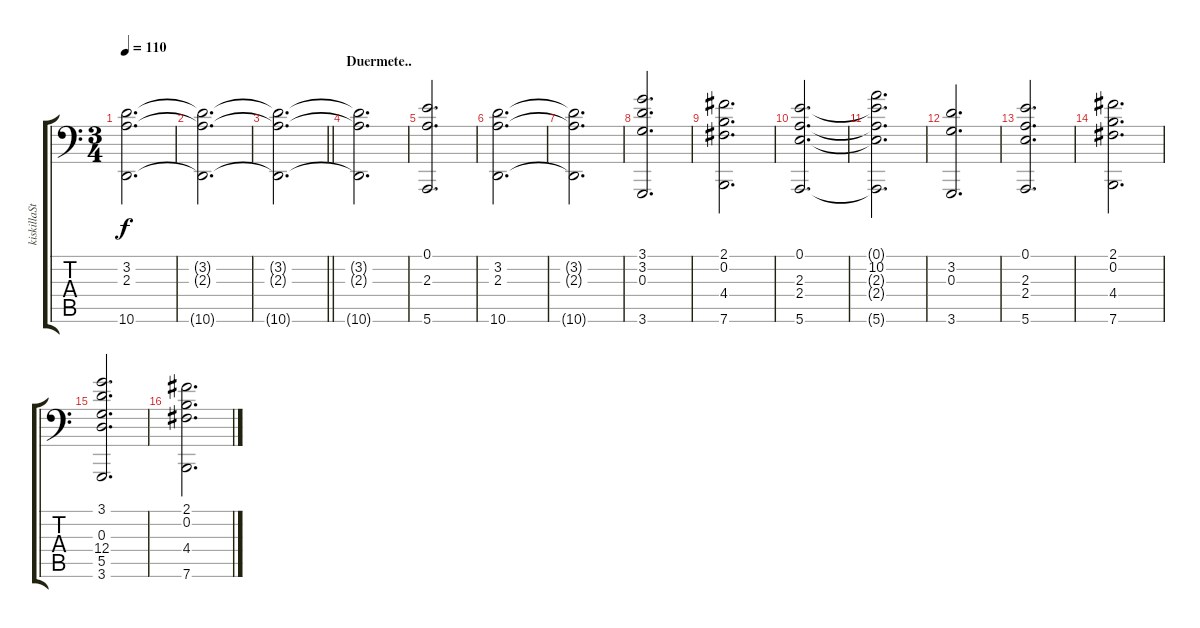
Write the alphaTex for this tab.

\track ("kiskillaStrings" "kiskillaSt") {instrument stringensemble2}
\staff {score tabs}
\tuning (E4 B3 G3 D3 A2 E1) {hide}
\ts (3 4)
\tempo 110
\clef f4
\ks c
(3.2{t} 2.3{t} 10.6{t}).2{d dy f} |
(3.2{t} 2.3{t} 10.6{t}).2{d} |
\barLineRight lightlight
(3.2{t} 2.3{t} 10.6{t}).2{d} |
\section ("" "Duermete..")
(3.2{t} 2.3{t} 10.6{t}).2{d} |
(0.1 2.3 5.6).2{d} |
(3.2 2.3 10.6).2{d} |
(3.2{t} 2.3{t} 10.6{t}).2{d} |
(3.1 3.2 0.3 3.6).2{d} |
(2.1 0.2 4.4 7.6).2{d} |
(0.1 2.3 2.4 5.6).2{d} |
(0.1{t} 10.2 2.3{t} 2.4{t} 5.6{t}).2{d} |
(3.2 0.3 3.6).2{d} |
(0.1 2.3 2.4 5.6).2{d} |
(2.1 0.2 4.4 7.6).2{d} |
(3.1 0.3 12.4 5.5 3.6).2{d} |
(2.1 0.2 4.4 7.6).2{d}
